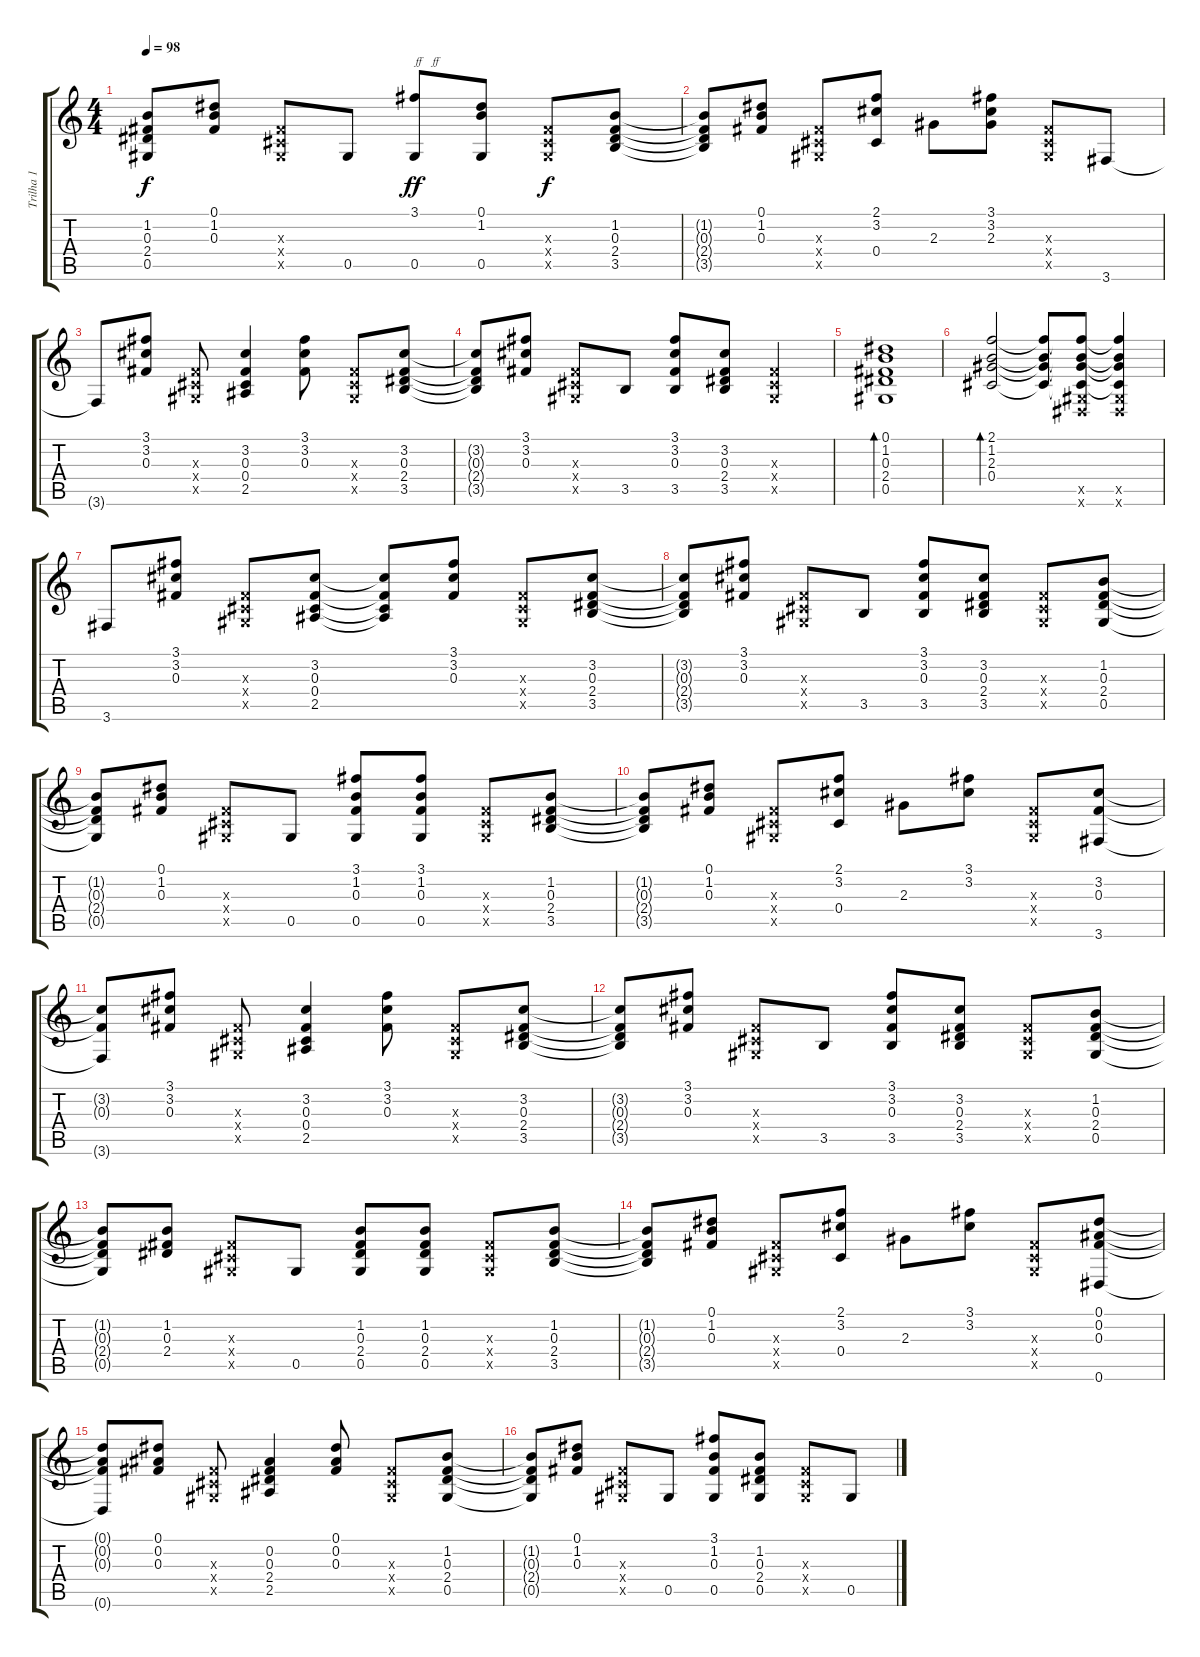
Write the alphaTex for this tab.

\track ("Trilha 1" "Trilha 1") {instrument acousticguitarsteel}
\staff {score tabs}
\tuning (Eb4 Bb3 Gb3 Db3 Ab2 Eb2) {hide}
\ts (4 4)
\tempo 98
\clef g2
\ks c
(1.2{t} 0.3{t} 2.4{t} 0.5{t}).8{dy f} (0.1 1.2 0.3).8 (0.3{x} 0.4{x} 0.5{x}).8 0.5.8 (3.1 0.5).8{txt "ff   ff" dy ff} (0.1 1.2 0.5).8 (0.3{x} 0.4{x} 0.5{x}).8{dy f} (1.2 0.3 2.4 3.5).8 |
(1.2{t} 0.3{t} 2.4{t} 3.5{t}).8 (0.1 1.2 0.3).8 (0.3{x} 0.4{x} 0.5{x}).8 (2.1 3.2 0.4).8 2.3.8 (3.1 3.2 2.3).8 (0.3{x} 0.4{x} 0.5{x}).8 3.6.8 |
3.6{t}.8 (3.1 3.2 0.3).8 (0.3{x} 0.4{x} 0.5{x}).8 (3.2 0.3 0.4 2.5).4 (3.1 3.2 0.3).8 (0.3{x} 0.4{x} 0.5{x}).8 (3.2 0.3 2.4 3.5).8 |
(3.2{t} 0.3{t} 2.4{t} 3.5{t}).8 (3.1 3.2 0.3).8 (0.3{x} 0.4{x} 0.5{x}).8 3.5.8 (3.1 3.2 0.3 3.5).8 (3.2 0.3 2.4 3.5).8 (0.3{x} 0.4{x} 0.5{x}).4 |
(0.1 1.2 0.3 2.4 0.5).1{bd 240} |
(2.1 1.2 2.3 0.4).2{bd 240} (2.1{t} 1.2{t} 2.3{t} 0.4{t}).8 (2.1{t} 1.2{t} 2.3{t} 0.4{t} 0.5{x} 0.6{x}).8 (2.1{t} 1.2{t} 2.3{t} 0.4{t} 0.5{x} 0.6{x}).4 |
3.6.8 (3.1 3.2 0.3).8 (0.3{x} 0.4{x} 0.5{x}).8 (3.2 0.3 0.4 2.5).8 (3.2{t} 0.3{t} 0.4{t} 2.5{t}).8 (3.1 3.2 0.3).8 (0.3{x} 0.4{x} 0.5{x}).8 (3.2 0.3 2.4 3.5).8 |
(3.2{t} 0.3{t} 2.4{t} 3.5{t}).8 (3.1 3.2 0.3).8 (0.3{x} 0.4{x} 0.5{x}).8 3.5.8 (3.1 3.2 0.3 3.5).8 (3.2 0.3 2.4 3.5).8 (0.3{x} 0.4{x} 0.5{x}).8 (1.2 0.3 2.4 0.5).8 |
(1.2{t} 0.3{t} 2.4{t} 0.5{t}).8 (0.1 1.2 0.3).8 (0.3{x} 0.4{x} 0.5{x}).8 0.5.8 (3.1 1.2 0.3 0.5).8 (3.1 1.2 0.3 0.5).8 (0.3{x} 0.4{x} 0.5{x}).8 (1.2 0.3 2.4 3.5).8 |
(1.2{t} 0.3{t} 2.4{t} 3.5{t}).8 (0.1 1.2 0.3).8 (0.3{x} 0.4{x} 0.5{x}).8 (2.1 3.2 0.4).8 2.3.8 (3.1 3.2).8 (0.3{x} 0.4{x} 0.5{x}).8 (3.2 0.3 3.6).8 |
(3.2{t} 0.3{t} 3.6{t}).8 (3.1 3.2 0.3).8 (0.3{x} 0.4{x} 0.5{x}).8 (3.2 0.3 0.4 2.5).4 (3.1 3.2 0.3).8 (0.3{x} 0.4{x} 0.5{x}).8 (3.2 0.3 2.4 3.5).8 |
(3.2{t} 0.3{t} 2.4{t} 3.5{t}).8 (3.1 3.2 0.3).8 (0.3{x} 0.4{x} 0.5{x}).8 3.5.8 (3.1 3.2 0.3 3.5).8 (3.2 0.3 2.4 3.5).8 (0.3{x} 0.4{x} 0.5{x}).8 (1.2 0.3 2.4 0.5).8 |
(1.2{t} 0.3{t} 2.4{t} 0.5{t}).8 (1.2 0.3 2.4).8 (0.3{x} 0.4{x} 0.5{x}).8 0.5.8 (1.2 0.3 2.4 0.5).8 (1.2 0.3 2.4 0.5).8 (0.3{x} 0.4{x} 0.5{x}).8 (1.2 0.3 2.4 3.5).8 |
(1.2{t} 0.3{t} 2.4{t} 3.5{t}).8 (0.1 1.2 0.3).8 (0.3{x} 0.4{x} 0.5{x}).8 (2.1 3.2 0.4).8 2.3.8 (3.1 3.2).8 (0.3{x} 0.4{x} 0.5{x}).8 (0.1 0.2 0.3 0.6).8 |
(0.1{t} 0.2{t} 0.3{t} 0.6{t}).8 (0.1 0.2 0.3).8 (0.3{x} 0.4{x} 0.5{x}).8 (0.2 0.3 2.4 2.5).4 (0.1 0.2 0.3).8 (0.3{x} 0.4{x} 0.5{x}).8 (1.2 0.3 2.4 0.5).8 |
(1.2{t} 0.3{t} 2.4{t} 0.5{t}).8 (0.1 1.2 0.3).8 (0.3{x} 0.4{x} 0.5{x}).8 0.5.8 (3.1 1.2 0.3 0.5).8 (1.2 0.3 2.4 0.5).8 (0.3{x} 0.4{x} 0.5{x}).8 0.5.8
